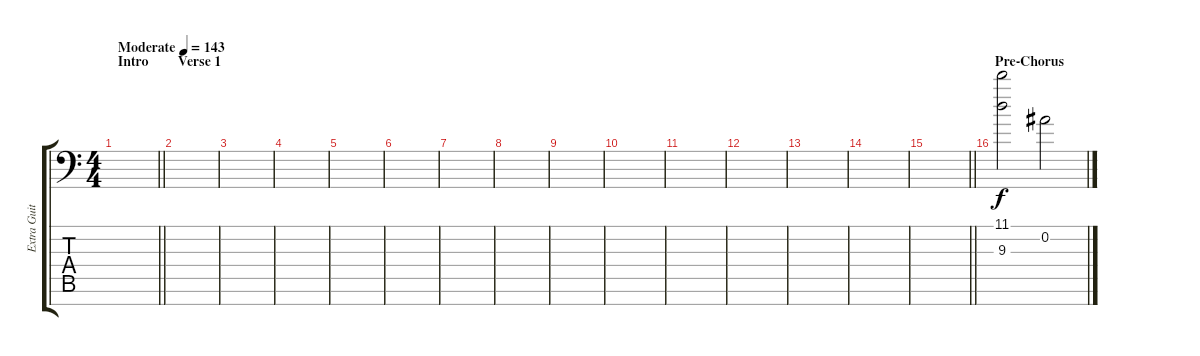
\track ("Extra Guitar 2" "Extra Guit") {instrument distortionguitar}
\staff {score tabs}
\tuning (Eb4 Bb3 F3 Eb3 Bb2 F2 Bb1) {hide}
\ts (4 4)
\section ("" "Intro")
\tempo (143 "Moderate")
\clef f4
\barLineRight lightlight
\ks c
|
\section ("" "Verse 1")
|
|
|
|
|
|
|
|
|
|
|
|
|
\barLineRight lightlight
|
\section ("" "Pre-Chorus")
(11.1 9.3).2{volume 7 instrument electricguitarjazz} 0.2.2
